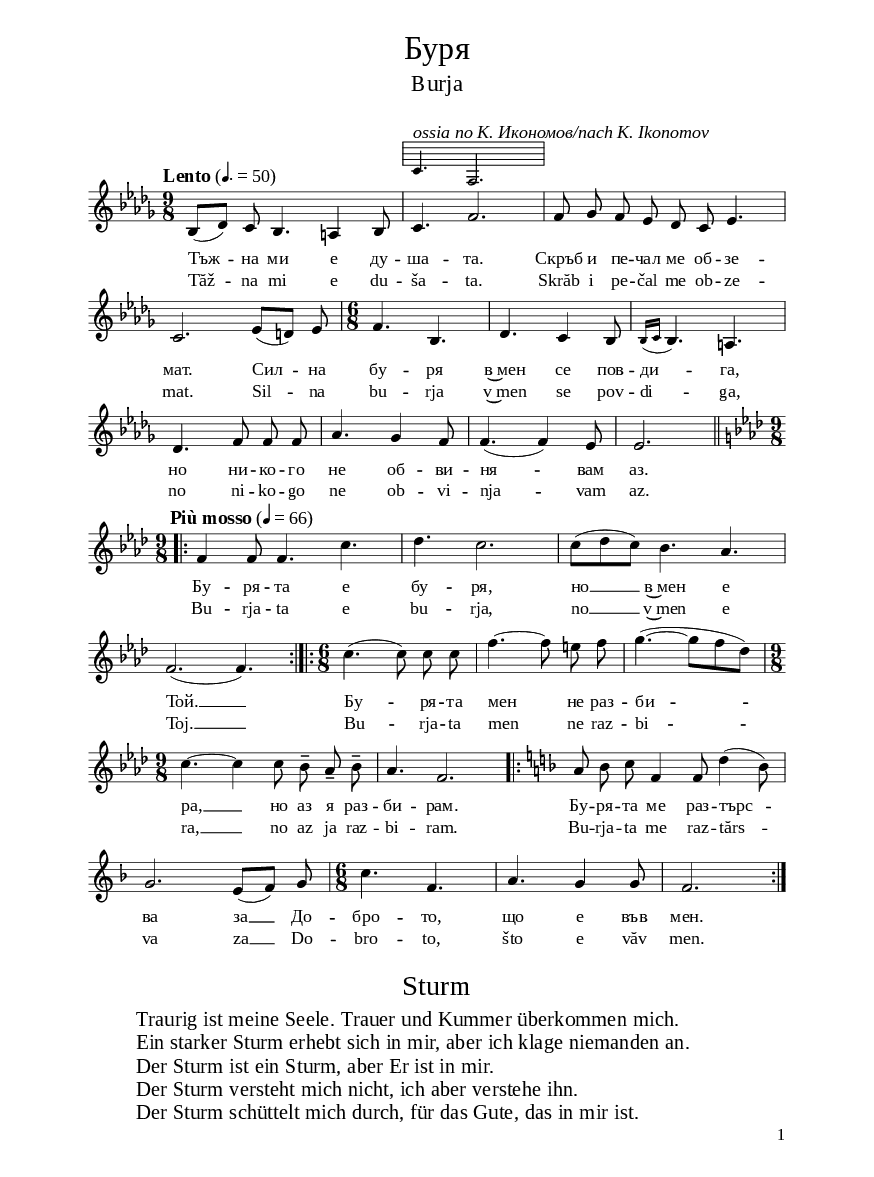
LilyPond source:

\version "2.24.4"

\include "include/globals.ily"

\bookpart {
  \label #'ref120
  \tocItem \markup "Буря – Burja"
  \include "include/bookpart-paper.ily"
  \score {
    \include "include/score-layout.ily"

    \new Staff = main  \relative c' {
      \clef treble
      \key bes \minor
      \time 9/8
      \tempoFunc "Lento" 4. "50"
      \autoBeamOff
      bes8 ( [  des8 ) ]  c8  bes4.  a4  bes8
      \override TextScript.extra-offset = #'(2.5 . 2)
      <<
        {
          c4.  f2.  |
        }
        \new Staff \with {
          \override VerticalAxisGroup.default-staff-staff-spacing =
          #'((basic-distance . 8)
             (padding . -20))
          \remove "Time_signature_engraver"
          alignAboveContext = #"main"
          fontSize = #-1.5
          \override StaffSymbol.staff-space = #(magstep -2)
          \override StaffSymbol.thickness = #(magstep -2)
          firstClef = ##f
        }
        {  c4.^\markup { \large \italic "ossia по К. Икономов/nach K. Ikonomov"}  f,2.}
      >>



      f'8  ges8  f8  es8  des8 c8  es4. \break |
      c2. es8 ( [  d8 ) ]  es8 |
      \time 6/8
      f4.  bes,4. | % 8
      des4.  c4  bes8 | % 9
      \acciaccatura {  bes16[c16] }  bes4.

      a4.  \break | % 11
      des4.  f8  f8  f8 | % 12
      as4.  ges4  f8 | % 13
      f4. (f4) es8 | es2.   |
      \break

      \key f \minor \bar ".|"  | % 15


      \bar ".|:-||"   \tempoFunc "   Più mosso" 4 "66" \time 9/8 f4  f8  f4.  c'4. |

      des4.  c2.|
      c8 ( [ des8  c8 ) ]  bes4.  as4. | \break

      f2. (f4.)| \bar ":|.|:"

      \time 6/8 c'4. ( c8 ) c8  c8 |
      f4. ~  f8  e8  f8 | % 21

      g4. ( ~  g8 [  f8 des8 ) ] | \break

      \time 9/8
      c4. ~  c4  c8 bes8 -- as8 --  bes8 -- |
      as4. f2.   \bar ":|."  |  \key f \major
      \bar ".|:" a8  bes8  c8  f,4  f8 d'4 (bes8 ) | \break
      g2. e8  [ (f8) ] g8 |
      \time 6/8 c4.  f,4. | a4.  g4  g8 | f2. \bar ":|."


    }

    \addlyrics {
      Тъж -- на ми е ду -- ша -- та.
      Скръб и пе -- чал ме об -- зе --
      мат.  Сил -- на бу -- ря
      в~мен се пов --  ди -- га,
      но ни -- ко -- го не об -- ви -- ня
      -- вам аз. Бу -- ря -- та е бу -- ря,
      но __  в~мен е Той. __  Бу --
      ря -- та мен  не раз -- би --
      ра, __ но аз я раз -- би
      -- рам. Бу -- ря -- та ме раз --
      търс  -- ва за __  До -- бро --
      то, що е във мен.
    }

    \addlyrics {
      Tăž -- na mi e du -- ša -- ta.
      Skrăb i pe -- čal me ob -- ze --
      mat.  Sil -- na bu -- rja
      v~men se pov --  di -- ga,
      no ni -- ko -- go ne ob -- vi -- nja
      -- vam az. Bu -- rja -- ta e bu -- rja,
      no __  v~men e Toj. __  Bu --
      rja -- ta men  ne raz -- bi --
      ra, __ no az ja raz -- bi
      -- ram. Bu -- rja -- ta me raz --
      tărs  -- va za __  Do -- bro --
      to, što e văv men.
    }

    \header {
      title = \titleFunc "Буря" "Burja"
    }

    \midi{}

  } % score


  \markup \vspace #1

  % include foreign translation(s) of the song
  \version "2.24.4"

\markup \fill-line { \fontsize #deTitleFontSize "Sturm" }
\markup \null
\markup \null
\markup \abs-fontsize #10 {
  \hspace #5
  \override #`(baseline-skip . ,deCoupletBaselineSkip)

  \column { 
    \line { " " Traurig ist meine Seele. Trauer und Kummer überkommen mich. }

   \line { " " Ein starker Sturm erhebt sich in mir, aber ich klage niemanden an.}

   \line { " " Der Sturm ist ein Sturm, aber Er ist in mir. }

   \line { " " Der Sturm versteht mich nicht, ich aber verstehe ihn. }

   \line { " " Der Sturm schüttelt mich durch, für das Gute, das in mir ist. }

  }
}


} % bookpart
